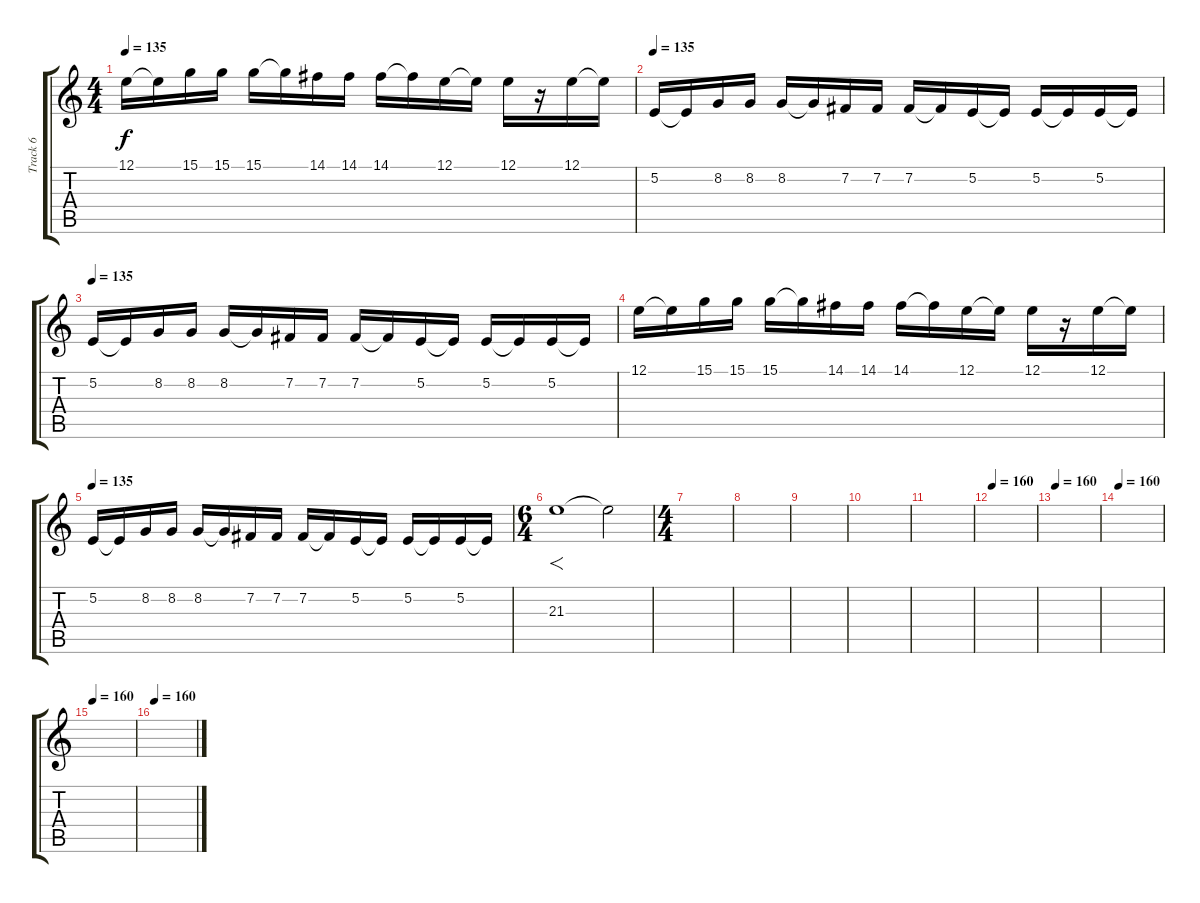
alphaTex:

\track ("Track 6" "Track 6") {instrument flute}
\staff {score tabs}
\tuning (E4 B3 G3 D3 A2 E2) {hide}
\ts (4 4)
\tempo 135
\clef g2
\ks c
12.1.16{dy f} 12.1{t}.16 15.1.16 15.1.16 15.1.16 15.1{t}.16 14.1.16 14.1.16 14.1.16 14.1{t}.16 12.1.16 12.1{t}.16 12.1.16 r.16 12.1.16 12.1{t}.16 |
\tempo 135
5.2.16 5.2{t}.16 8.2.16 8.2.16 8.2.16 8.2{t}.16 7.2.16 7.2.16 7.2.16 7.2{t}.16 5.2.16 5.2{t}.16 5.2.16 5.2{t}.16 5.2.16 5.2{t}.16 |
\tempo 135
5.2.16 5.2{t}.16 8.2.16 8.2.16 8.2.16 8.2{t}.16 7.2.16 7.2.16 7.2.16 7.2{t}.16 5.2.16 5.2{t}.16 5.2.16 5.2{t}.16 5.2.16 5.2{t}.16 |
12.1.16 12.1{t}.16 15.1.16 15.1.16 15.1.16 15.1{t}.16 14.1.16 14.1.16 14.1.16 14.1{t}.16 12.1.16 12.1{t}.16 12.1.16 r.16 12.1.16 12.1{t}.16 |
\tempo 135
5.2.16 5.2{t}.16 8.2.16 8.2.16 8.2.16 8.2{t}.16 7.2.16 7.2.16 7.2.16 7.2{t}.16 5.2.16 5.2{t}.16 5.2.16 5.2{t}.16 5.2.16 5.2{t}.16 |
\ts (6 4)
21.3.1{f} 21.3{t}.2 |
\ts (4 4)
|
|
|
|
|
\tempo 160
|
\tempo 160
|
\tempo 160
|
\tempo 160
|
\tempo 160
